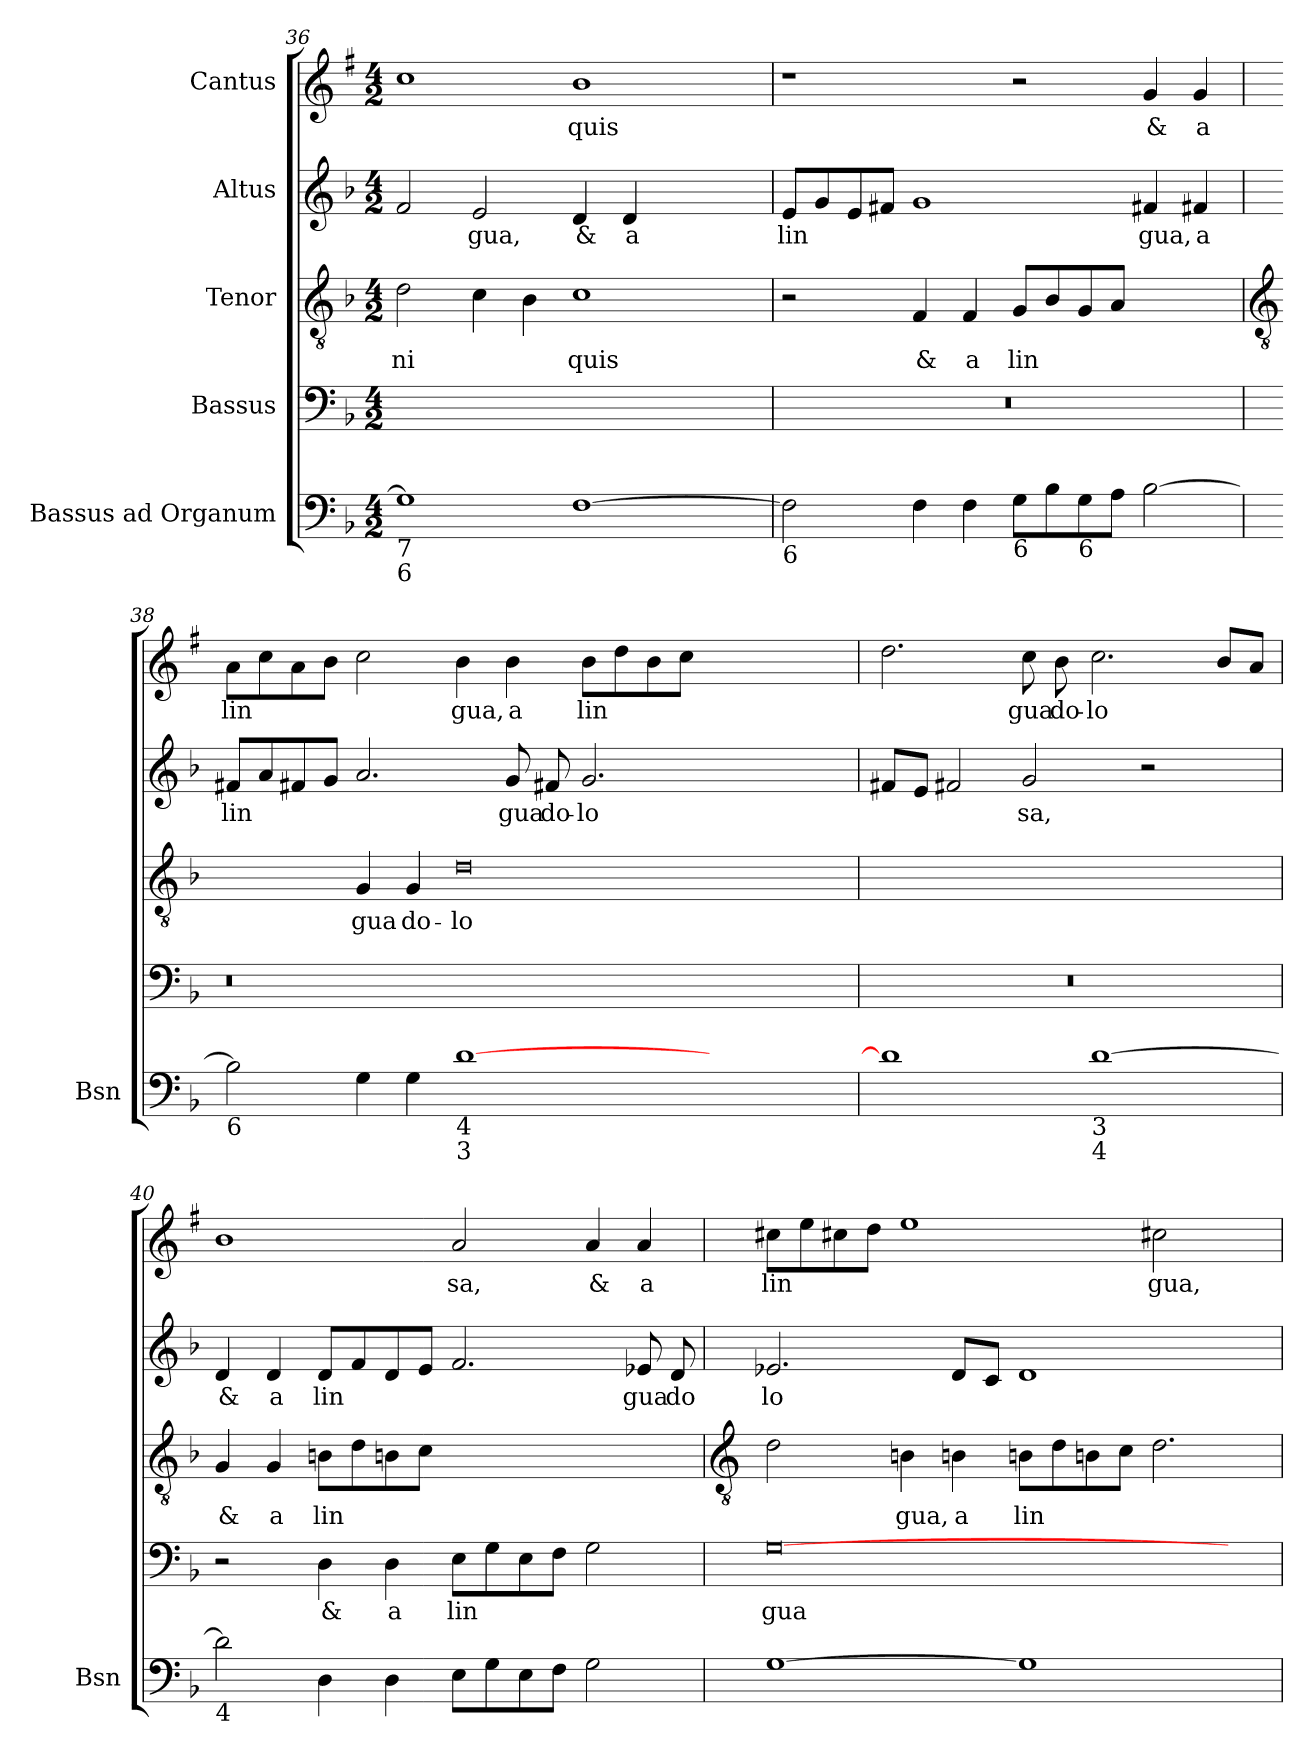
**kern	**kern	**text	**kern	**text	**kern	**text	**kern	**text
*part5	*part4	*part4	*part3	*part3	*part2	*part2	*part1	*part1
*staff5	*staff4	*staff4	*staff3	*staff3	*staff2	*staff2	*staff1	*staff1
*I"Bassus ad Organum	*I"Bassus	*	*I"Tenor	*	*I"Altus	*	*I"Cantus	*
*I'Bsn	*	*	*	*	*	*	*	*
*clefF4	*clefF4	*	*clefGv2	*	*clefG2	*	*clefG2	*
*	*	*	*	*	*	*	*ITrd1c2	*
*k[b-]	*k[b-]	*	*k[b-]	*	*k[b-]	*	*k[b-]	*
*F:	*F:	*	*F:	*	*F:	*	*F:	*
*M4/2	*M4/2	*	*M4/2	*	*M4/2	*	*M4/2	*
=36	=36	=36	=36	=36	=36	=36	=36	=36
!LO:TX:b:t=7	!	!	!	!	!	!	!	!
!LO:TX:b:t=6	!	!	!	!	!	!	!	!
!	!	!LO:LY:b	!	!LO:LY:b	!	!	!	!
1G]	[1Fyy	quis.	2d	-ni	2f	.	1b-	.
!	!	!	!	!	!	!LO:LY:b	!	!
.	.	.	4c	.	2e	gua,	.	.
.	.	.	4B-	.	.	.	.	.
!	!	!	!	!LO:LY:b	!	!LO:LY:b	!	!LO:LY:b
[1F	2.Fyy_	.	1c	quis	4d	&	1a	quis
!	!	!	!	!	!	!LO:LY:b	!	!
.	.	.	.	.	4d	a	.	.
.	.	.	.	.	2ryy	.	.	.
.	4Fyy]	.	.	.	.	.	.	.
!!LO:LB:g=z
=37	=37	=37	=37	=37	=37	=37	=37	=37
!LO:TX:b:t=6	!	!	!	!	!	!	!	!
!	!	!	!	!	!	!LO:LY:b	!	!
2F]	0r	.	2r	.	8eL	lin	1r	.
.	.	.	.	.	8g	.	.	.
.	.	.	.	.	8e	.	.	.
.	.	.	.	.	8f#XJ	.	.	.
!	!	!	!	!LO:LY:b	!	!	!	!
4F	.	.	4F	&	1g	.	.	.
!	!	!	!	!LO:LY:b	!	!	!	!
4F	.	.	4F	a	.	.	.	.
!LO:TX:b:t=6	!	!	!	!	!	!	!	!
!	!	!	!	!LO:LY:b	!	!	!	!
8GL	.	.	8GL	lin	.	.	2r	.
8B-	.	.	8B-	.	.	.	.	.
!LO:TX:b:t=6	!	!	!	!	!	!	!	!
8G	.	.	8G	.	.	.	.	.
8AJ	.	.	8AJ	.	.	.	.	.
!	!	!	!	!	!	!LO:LY:b	!	!LO:LY:b
[2B-	.	.	[2B-yy	.	4f#X	gua,	4f	&
!	!	!	!	!	!	!LO:LY:b	!	!LO:LY:b
.	.	.	.	.	4f#X	a	4f	a
!!LO:LB:g=z
=38	=38	=38	=38	=38	=38	=38	=38	=38
*	*	*	*clefGv2	*	*	*	*	*
!LO:TX:b:t=6	!	!	!	!	!	!	!	!
!	!	!	!	!	!	!LO:LY:b	!	!LO:LY:b
2B-]	0r	.	2B-yy]	.	8f#XL	lin	8gL	lin
.	.	.	.	.	8a	.	8b-	.
.	.	.	.	.	8f#X	.	8g	.
.	.	.	.	.	8gJ	.	8aJ	.
!	!	!	!	!LO:LY:b	!	!	!	!
4G	.	.	4G	gua	2.a	.	2b-	.
!	!	!	!	!LO:LY:b	!	!	!	!
4G	.	.	4G	do-	.	.	.	.
!LO:TX:b:t=4	!	!	!	!	!	!	!	!
!LO:TX:b:t=3	!	!	!	!	!	!	!	!
!	!	!	!	!LO:LY:b	!	!	!	!LO:LY:b
[1d	.	.	0d	-lo	.	.	4a	gua,
!	!	!	!	!	!	!LO:LY:b	!	!LO:LY:b
.	.	.	.	.	8g	gua	4a	a
!	!	!	!	!	!	!LO:LY:b	!	!
.	.	.	.	.	8f#X	do-	.	.
!	!	!	!	!	!	!LO:LY:b	!	!LO:LY:b
.	.	.	.	.	2.g	-lo	8aL	lin
.	.	.	.	.	.	.	8cc	.
.	.	.	.	.	.	.	8a	.
.	.	.	.	.	.	.	8b-J	.
1ryy	1ryy	.	.	.	.	.	1ryy	.
.	.	.	.	.	2.ryy	.	.	.
=39	=39	=39	=39	=39	=39	=39	=39	=39
!	!	!	!	!LO:LY:b	!	!	!	!
1d]	0r	.	[1dyy	sa,	8f#XL	.	2.cc	.
.	.	.	.	.	8eJ	.	.	.
.	.	.	.	.	2f#X	.	.	.
!	!	!	!	!	!	!LO:LY:b	!	!LO:LY:b
.	.	.	.	.	2g	sa,	8b-	gua
!	!	!	!	!	!	!	!	!LO:LY:b
.	.	.	.	.	.	.	8a	do-
!LO:TX:b:t=3	!	!	!	!	!	!	!	!
!LO:TX:b:t=4	!	!	!	!	!	!	!	!
!	!	!	!	!	!	!	!	!LO:LY:b
[1d	.	.	2.dyy_	.	.	.	2.b-	-lo
.	.	.	.	.	2r	.	.	.
.	.	.	4dyy]	.	4ryy	.	8aL	.
.	.	.	.	.	.	.	8gJ	.
!!LO:LB:g=z
=40	=40	=40	=40	=40	=40	=40	=40	=40
!LO:TX:b:t=4	!	!	!	!	!	!	!	!
!	!	!	!	!LO:LY:b	!	!LO:LY:b	!	!
2d]	2r	.	4G	&	4d	&	1a	.
!	!	!	!	!LO:LY:b	!	!LO:LY:b	!	!
.	.	.	4G	a	4d	a	.	.
!	!	!LO:LY:b	!	!LO:LY:b	!	!LO:LY:b	!	!
4D	4D	&	8BnL	lin	8dL	lin	.	.
.	.	.	8d	.	8f	.	.	.
!	!	!LO:LY:b	!	!	!	!	!	!
4D	4D	a	8Bn	.	8d	.	.	.
.	.	.	8cJ	.	8eJ	.	.	.
!	!	!LO:LY:b	!	!	!	!	!	!LO:LY:b
8EL	8EL	lin	1ryy	.	2.f	.	2g	sa,
8G	8G	.	.	.	.	.	.	.
8E	8E	.	.	.	.	.	.	.
8FJ	8FJ	.	.	.	.	.	.	.
!	!	!	!	!	!	!	!	!LO:LY:b
2G	2G	.	.	.	.	.	4g	&
!	!	!	!	!	!	!LO:LY:b	!	!LO:LY:b
.	.	.	.	.	8e-X	gua	4g	a
!	!	!	!	!	!	!LO:LY:b	!	!
.	.	.	.	.	8d	do	.	.
!!LO:LB:g=z
=41	=41	=41	=41	=41	=41	=41	=41	=41
*	*	*	*clefGv2	*	*	*	*	*
!	!	!LO:LY:b	!	!	!	!LO:LY:b	!	!LO:LY:b
[1G	[0G	gua	2d	.	2.e-X	lo	8bnL	lin
.	.	.	.	.	.	.	8dd	.
.	.	.	.	.	.	.	8bn	.
.	.	.	.	.	.	.	8ccJ	.
!	!	!	!	!LO:LY:b	!	!	!	!
.	.	.	4Bn	gua,	.	.	1dd	.
!	!	!	!	!LO:LY:b	!	!	!	!
.	.	.	4Bn	a	8dL	.	.	.
.	.	.	.	.	8cJ	.	.	.
!	!	!	!	!LO:LY:b	!	!	!	!
1G]	.	.	8BnL	lin	1d	.	.	.
.	.	.	8d	.	.	.	.	.
.	.	.	8Bn	.	.	.	.	.
.	.	.	8cJ	.	.	.	.	.
!	!	!	!	!	!	!	!	!LO:LY:b
.	.	.	2.d	.	.	.	2bn	gua,
4ryy	4ryy	.	.	.	4ryy	.	4ryy	.
=	=	=	=	=	=	=	=	=
*-	*-	*-	*-	*-	*-	*-	*-	*-
